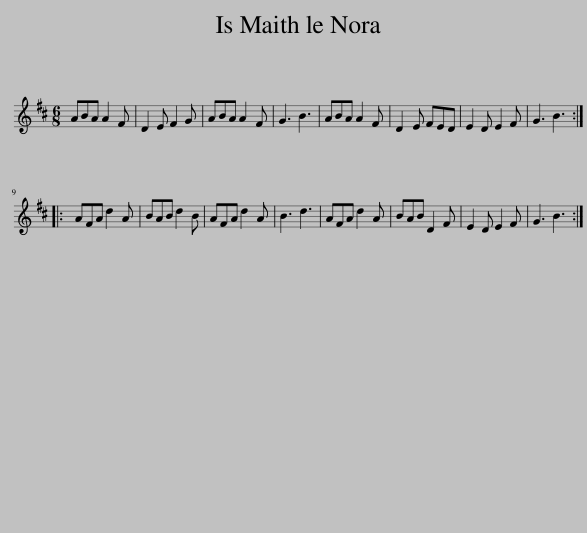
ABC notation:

X:1
L:1/8
M:6/8
I:linebreak $
K:D
V:1 treble
V:1
 ABA A2 F | D2 E F2 G | ABA A2 F | G3 B3 | ABA A2 F | %5
 D2 E FED | E2 D E2 F | G3 B3 ::$ AFA d2 A | BAB d2 B | %10
 AFA d2 A | B3 d3 | AFA d2 A | BAB D2 F | E2 D E2 F | %15
 G3 B3 :| %16
